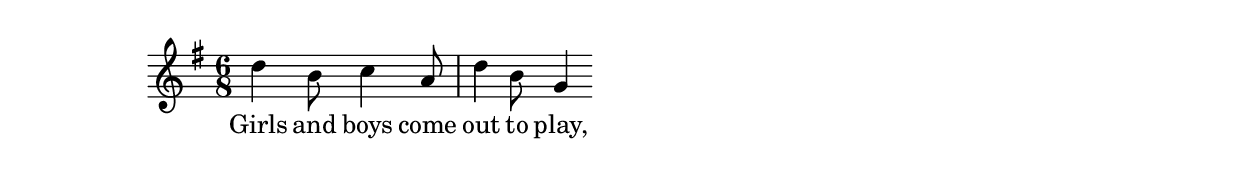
% Lily was here -- automatically converted by ../../../scripts/midi2ly.py from out/initial-key.midi
\version "2.14.0"

\layout {
  \context {
    \Voice
    \remove "Note_heads_engraver"
    \consists "Completion_heads_engraver"
    \remove "Rest_engraver"
    \consists "Completion_rest_engraver"
  }
}
\midi {
  \context {
    \Score
    midiChannelMapping = #'instrument
  }
}

% included from ./out/initial-key.header
\header {
texidoc="Lyrics are preserved"
options=""
}
% end

\score {
  <<
    \relative c'' {
      \key g \major
      \time 6/8
      d4 b8 c4 a8 | d4 b8 g4
    }
    \addlyrics {
      Girls and boys come | out to play,
    }
  >>
  \layout {}
  \midi {}
}
